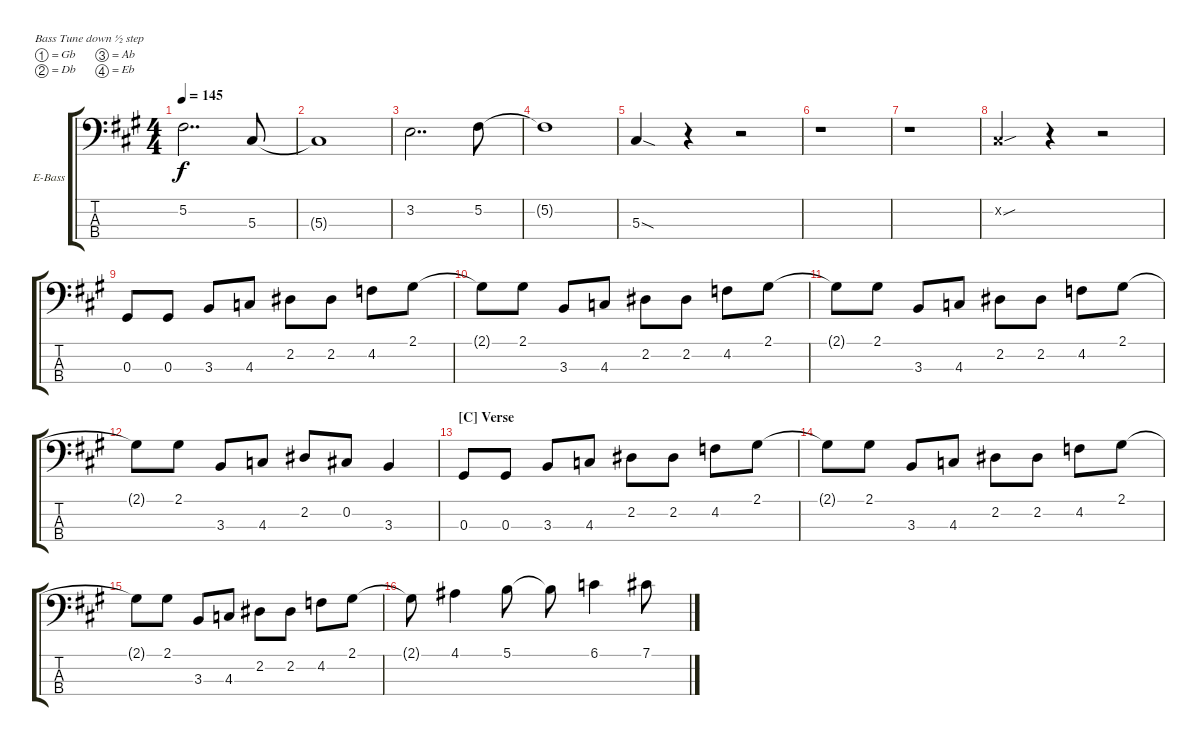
\bracketExtendMode groupsimilarinstruments
\firstSystemTrackNameOrientation horizontal
\otherSystemsTrackNameOrientation horizontal
\track ("Bass" "E-Bass") {instrument electricbasspick}
\staff {score tabs}
\tuning (Gb2 Db2 Ab1 Eb1)
\ts (4 4)
\tempo 145
\clef f4
\scale
1.07062
\ks a
5.2.2{dd dy f} 5.3.8 |
\scale
0.929382 5.3{t}.1 |
\scale
1.07062 3.2.2{dd} 5.2.8 |
\scale
0.929382 5.2{t}.1 |
\scale
1.07062 5.3{sod}.4 r.4 r.2 |
\scale
0.929382 r.1 |
\scale
1.07062 r.1 |
\scale
0.929382 0.2{sou x}.4 r.4 r.2 |
\scale
1.07062 0.3.8 0.3.8 3.3.8 4.3.8 2.2.8 2.2.8 4.2.8 2.1.8 |
\scale
0.929382 2.1{t}.8 2.1.8 3.3.8 4.3.8 2.2.8 2.2.8 4.2.8 2.1.8 |
\scale
1.07062 2.1{t}.8 2.1.8 3.3.8 4.3.8 2.2.8 2.2.8 4.2.8 2.1.8 |
\scale
0.929382 2.1{t}.8 2.1.8 3.3.8 4.3.8 2.2.8 0.2.8 3.3.4 |
\section ("C" "Verse")
\scale
1.07062 0.3.8 0.3.8 3.3.8 4.3.8 2.2.8 2.2.8 4.2.8 2.1.8 |
\scale
0.929382 2.1{t}.8 2.1.8 3.3.8 4.3.8 2.2.8 2.2.8 4.2.8 2.1.8 |
\scale
1.07062 2.1{t}.8 2.1.8 3.3.8 4.3.8 2.2.8 2.2.8 4.2.8 2.1.8 |
\scale
0.929382 2.1{t}.8 4.1.4 5.1.8 5.1{t}.8 6.1.4 7.1.8
